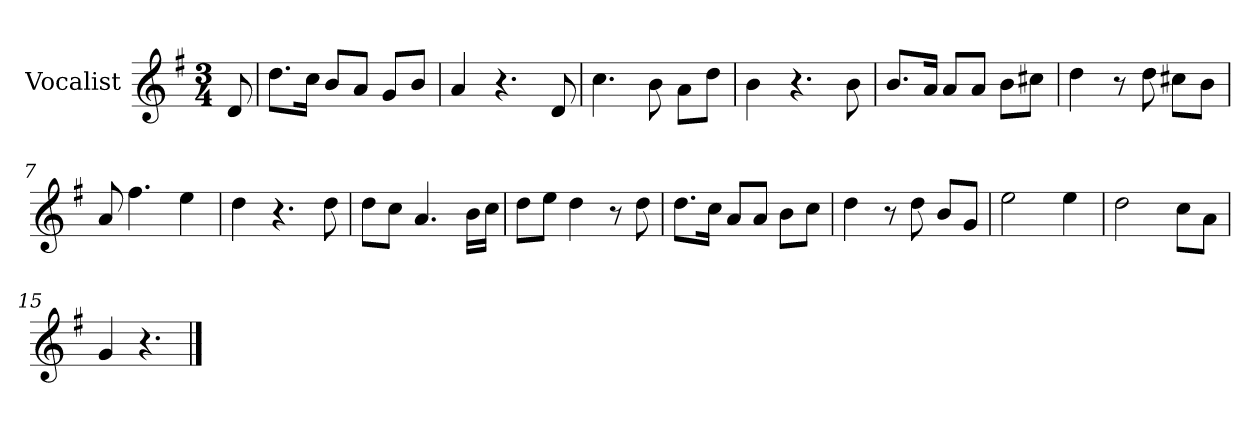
**kern
*part1
*staff1
*I"Vocalist
*k[f#]
*G:
*M3/4
=
8d
=1
8.ddL
16ccJk
8bL
8aJ
8gL
8bJ
=2
4a
4.r
8d
=3
4.cc
8b
8aL
8ddJ
=4
4b
4.r
8b
=5
8.bL
16aJk
8aL
8aJ
8bL
8cc#XJ
=6
4dd
8r
8dd
8cc#XL
8bJ
=7
8a
4.ff#
4ee
=8
4dd
4.r
8dd
=9
8ddL
8ccJ
4.a
16bLL
16ccJJ
=10
8ddL
8eeJ
4dd
8r
8dd
=11
8.ddL
16ccJk
8aL
8aJ
8bL
8ccJ
=12
4dd
8r
8dd
8bL
8gJ
=13
2ee
4ee
=14
2dd
8ccL
8aJ
=15
4g
4.r
==
*-
